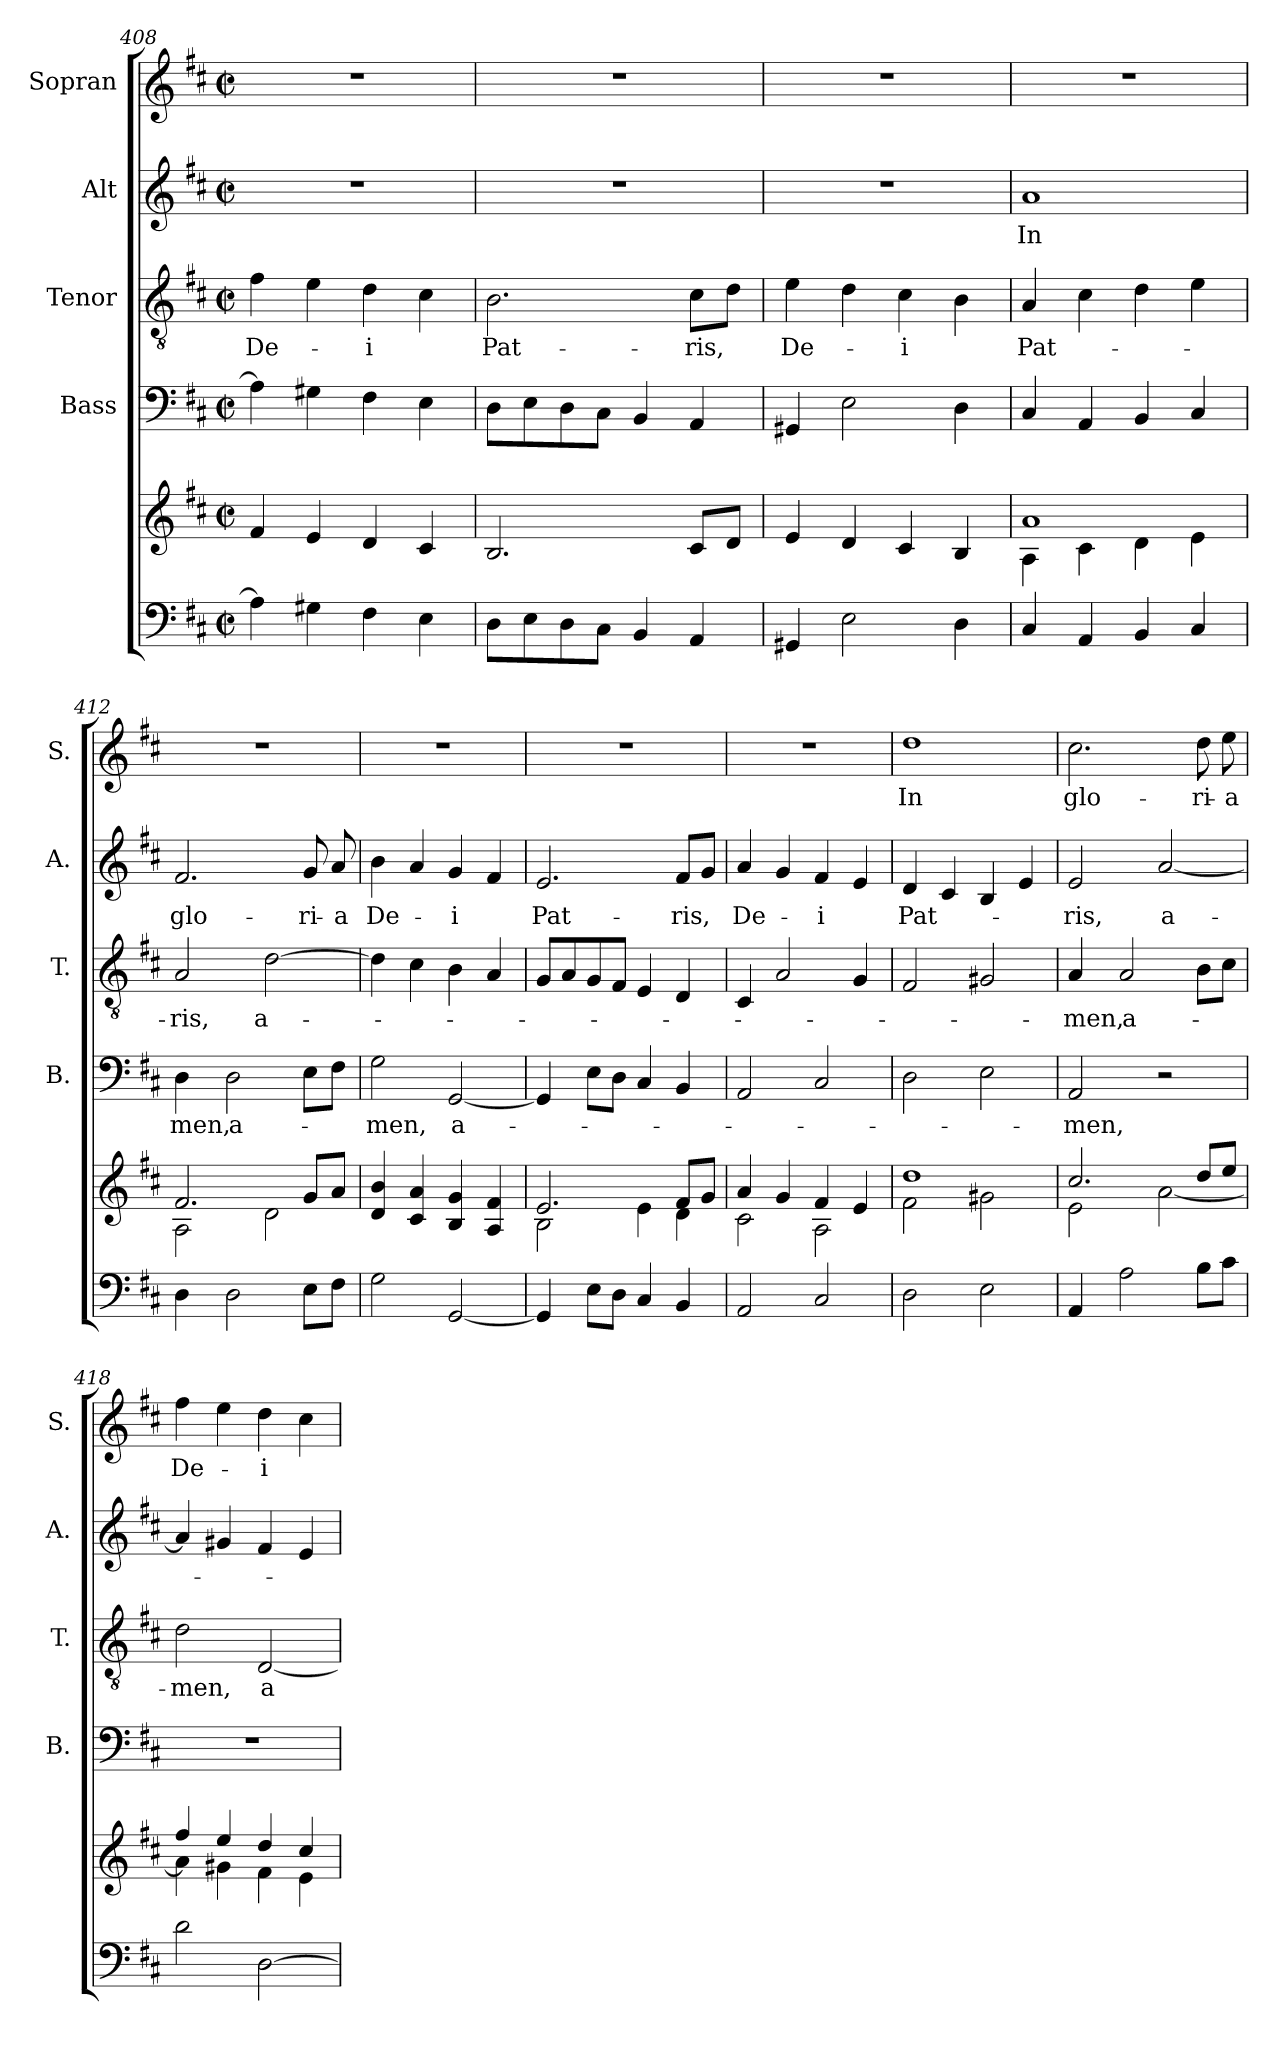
**kern	**kern	**kern	**text	**kern	**text	**kern	**text	**kern	**text
*part5	*part5	*part4	*part4	*part3	*part3	*part2	*part2	*part1	*part1
*staff6	*staff5	*staff4	*staff4	*staff3	*staff3	*staff2	*staff2	*staff1	*staff1
*	*	*I"Bass	*	*I"Tenor	*	*I"Alt	*	*I"Sopran	*
*	*	*I'B.	*	*I'T.	*	*I'A.	*	*I'S.	*
*clefF4	*clefG2	*clefF4	*	*clefGv2	*	*clefG2	*	*clefG2	*
*k[f#c#]	*k[f#c#]	*k[f#c#]	*	*k[f#c#]	*	*k[f#c#]	*	*k[f#c#]	*
*D:	*D:	*D:	*	*D:	*	*D:	*	*D:	*
*M2/2	*M2/2	*M2/2	*	*M2/2	*	*M2/2	*	*M2/2	*
*met(c|)	*met(c|)	*met(c|)	*	*met(c|)	*	*met(c|)	*	*met(c|)	*
=408	=408	=408	=408	=408	=408	=408	=408	=408	=408
!	!	!	!	!	!LO:LY:b	!	!	!	!
4A\]	4f#/	4A\]	.	4f#\	De-	1r	.	1r	.
4G#X\	4e/	4G#X\	.	4e\	.	.	.	.	.
!	!	!	!	!	!LO:LY:b	!	!	!	!
4F#\	4d/	4F#\	.	4d\	-i	.	.	.	.
4E\	4c#/	4E\	.	4c#\	.	.	.	.	.
!!LO:PB:g=z
=409	=409	=409	=409	=409	=409	=409	=409	=409	=409
!	!	!	!	!	!LO:LY:b	!	!	!	!
8D\L	2.B/	8D\L	.	2.B\	Pat-	1r	.	1r	.
8E\	.	8E\	.	.	.	.	.	.	.
8D\	.	8D\	.	.	.	.	.	.	.
8C#\J	.	8C#\J	.	.	.	.	.	.	.
4BB/	.	4BB/	.	.	.	.	.	.	.
!	!	!	!	!	!LO:LY:b	!	!	!	!
4AA/	8c#/L	4AA/	.	8c#\L	-ris,	.	.	.	.
.	8d/J	.	.	8d\J	.	.	.	.	.
=410	=410	=410	=410	=410	=410	=410	=410	=410	=410
!	!	!	!	!	!LO:LY:b	!	!	!	!
4GG#X/	4e/	4GG#X/	.	4e\	De-	1r	.	1r	.
2E\	4d/	2E\	.	4d\	.	.	.	.	.
!	!	!	!	!	!LO:LY:b	!	!	!	!
.	4c#/	.	.	4c#\	-i	.	.	.	.
4D\	4B/	4D\	.	4B\	.	.	.	.	.
=411	=411	=411	=411	=411	=411	=411	=411	=411	=411
*	*^	*	*	*	*	*	*	*	*
!	!	!	!	!	!	!LO:LY:b	!	!LO:LY:b	!	!
4C#/	1a	4A\	4C#/	.	4A/	Pat-	1a	In	1r	.
4AA/	.	4c#\	4AA/	.	4c#\	.	.	.	.	.
4BB/	.	4d\	4BB/	.	4d\	.	.	.	.	.
4C#/	.	4e\	4C#/	.	4e\	.	.	.	.	.
=412	=412	=412	=412	=412	=412	=412	=412	=412	=412	=412
!	!	!	!	!LO:LY:b	!	!LO:LY:b	!	!LO:LY:b	!	!
4D\	2.f#/	2A\	4D\	-men,	2A/	-ris,	2.f#/	glo-	1r	.
!	!	!	!	!LO:LY:b	!	!	!	!	!	!
2D\	.	.	2D\	a-	.	.	.	.	.	.
!	!	!	!	!	!	!LO:LY:b	!	!	!	!
.	.	2d\	.	.	[2d\	a-	.	.	.	.
!	!	!	!	!	!	!	!	!LO:LY:b	!	!
8E\L	8g/L	.	8E\L	.	.	.	8g/	-ri-	.	.
!	!	!	!	!	!	!	!	!LO:LY:b	!	!
8F#\J	8a/J	.	8F#\J	.	.	.	8a/	-a	.	.
*	*v	*v	*	*	*	*	*	*	*	*
=413	=413	=413	=413	=413	=413	=413	=413	=413	=413
!	!	!	!LO:LY:b	!	!	!	!LO:LY:b	!	!
2G\	4d/ 4b/	2G\	-men,	4d\]	.	4b\	De-	1r	.
.	4c#/ 4a/	.	.	4c#\	.	4a/	.	.	.
!	!	!	!LO:LY:b	!	!	!	!LO:LY:b	!	!
[2GG/	4B/ 4g/	[2GG/	a-	4B\	.	4g/	-i	.	.
.	4A/ 4f#/	.	.	4A/	.	4f#/	.	.	.
=414	=414	=414	=414	=414	=414	=414	=414	=414	=414
*	*^	*	*	*	*	*	*	*	*
!	!	!	!	!	!	!	!	!LO:LY:b	!	!
4GG/]	2.e/	2B\	4GG/]	.	8G/L	.	2.e/	Pat-	1r	.
.	.	.	.	.	8A/	.	.	.	.	.
8E\L	.	.	8E\L	.	8G/	.	.	.	.	.
8D\J	.	.	8D\J	.	8F#/J	.	.	.	.	.
4C#/	.	4e\	4C#/	.	4E/	.	.	.	.	.
!	!	!	!	!	!	!	!	!LO:LY:b	!	!
4BB/	8f#/L	4d\	4BB/	.	4D/	.	8f#/L	-ris,	.	.
.	8g/J	.	.	.	.	.	8g/J	.	.	.
!!LO:LB:g=z
=415	=415	=415	=415	=415	=415	=415	=415	=415	=415	=415
!	!	!	!	!	!	!	!	!LO:LY:b	!	!
2AA/	4a/	2c#\	2AA/	.	4C#/	.	4a/	De-	1r	.
.	4g/	.	.	.	2A/	.	4g/	.	.	.
!	!	!	!	!	!	!	!	!LO:LY:b	!	!
2C#/	4f#/	2A\	2C#/	.	.	.	4f#/	-i	.	.
.	4e/	.	.	.	4G/	.	4e/	.	.	.
=416	=416	=416	=416	=416	=416	=416	=416	=416	=416	=416
!	!	!	!	!	!	!	!	!LO:LY:b	!	!LO:LY:b
2D\	1dd	2f#\	2D\	.	2F#/	.	4d/	Pat-	1dd	In
.	.	.	.	.	.	.	4c#/	.	.	.
2E\	.	2g#X\	2E\	.	2G#X/	.	4B/	.	.	.
.	.	.	.	.	.	.	4e/	.	.	.
=417	=417	=417	=417	=417	=417	=417	=417	=417	=417	=417
!	!	!	!	!LO:LY:b	!	!LO:LY:b	!	!LO:LY:b	!	!LO:LY:b
4AA/	2.cc#/	2e\	2AA/	-men,	4A/	-men,	2e/	-ris,	2.cc#\	glo-
!	!	!	!	!	!	!LO:LY:b	!	!	!	!
2A\	.	.	.	.	2A/	a-	.	.	.	.
!	!	!	!	!	!	!	!	!LO:LY:b	!	!
.	.	[<2a\	2r	.	.	.	[2a/	a-	.	.
!	!	!	!	!	!	!	!	!	!	!LO:LY:b
8B\L	8dd/L	.	.	.	8B\L	.	.	.	8dd\	-ri-
!	!	!	!	!	!	!	!	!	!	!LO:LY:b
8c#\J	8ee/J	.	.	.	8c#\J	.	.	.	8ee\	-a
=418	=418	=418	=418	=418	=418	=418	=418	=418	=418	=418
!	!	!	!	!	!	!LO:LY:b	!	!	!	!LO:LY:b
2d\	4ff#/	4a\]	1r	.	2d\	-men,	4a/]	.	4ff#\	De-
.	4ee/	4g#X\	.	.	.	.	4g#X/	.	4ee\	.
!	!	!	!	!	!	!LO:LY:b	!	!	!	!LO:LY:b
[2D\	4dd/	4f#\	.	.	[2D/	a-	4f#/	.	4dd\	-i
.	4cc#/	4e\	.	.	.	.	4e/	.	4cc#\	.
*	*v	*v	*	*	*	*	*	*	*	*
=	=	=	=	=	=	=	=	=	=
*-	*-	*-	*-	*-	*-	*-	*-	*-	*-
